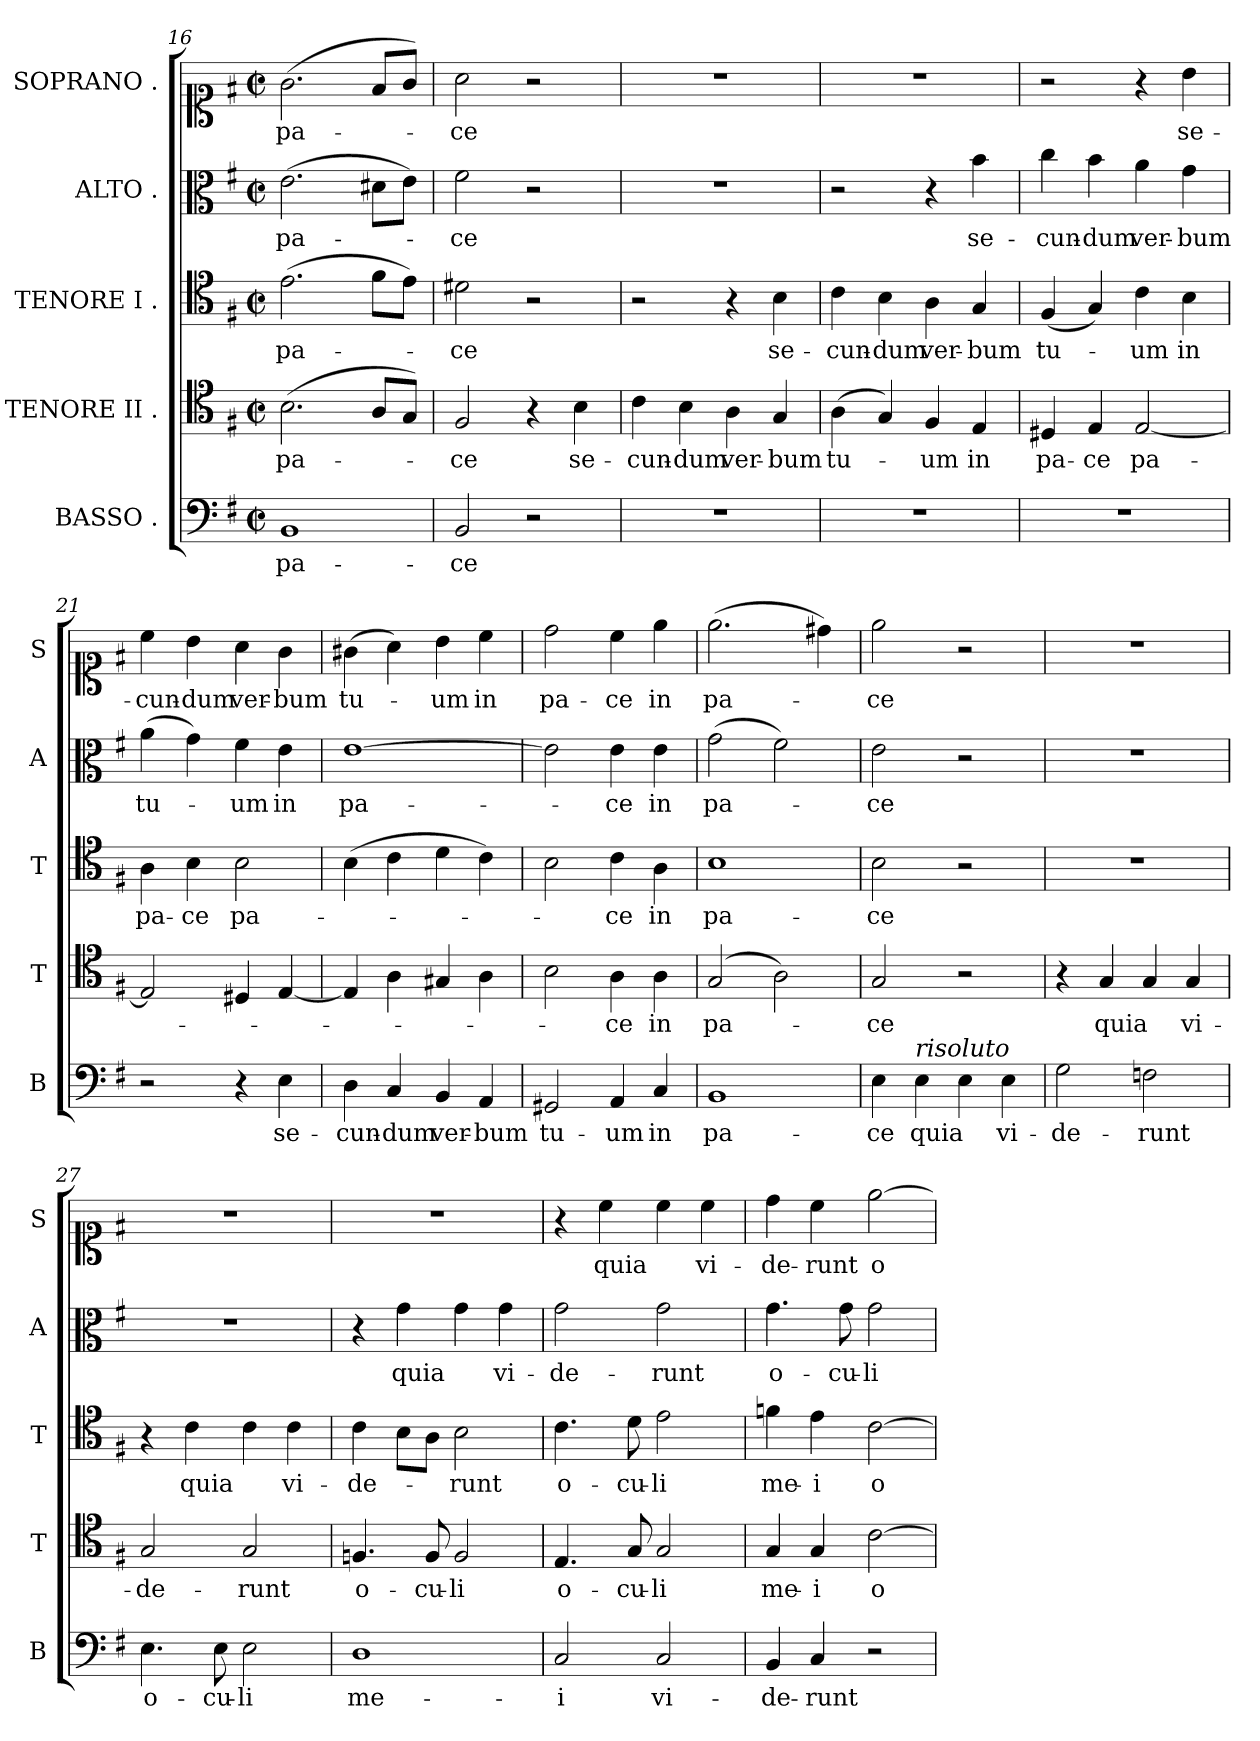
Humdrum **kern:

**kern	**text	**kern	**text	**kern	**text	**kern	**text	**kern	**text
*part5	*part5	*part4	*part4	*part3	*part3	*part2	*part2	*part1	*part1
*staff5	*staff5	*staff4	*staff4	*staff3	*staff3	*staff2	*staff2	*staff1	*staff1
*I"BASSO .	*	*I"TENORE II .	*	*I"TENORE I .	*	*I"ALTO .	*	*I"SOPRANO .	*
*I'B	*	*I'T	*	*I'T	*	*I'A	*	*I'S	*
*clefF4	*	*clefC4	*	*clefC4	*	*clefC3	*	*clefC1	*
*k[f#]	*	*k[f#]	*	*k[f#]	*	*k[f#]	*	*k[f#]	*
*e:	*	*e:	*	*e:	*	*e:	*	*e:	*
*M2/2	*	*M2/2	*	*M2/2	*	*M2/2	*	*M2/2	*
*met(c|)	*	*met(c|)	*	*met(c|)	*	*met(c|)	*	*met(c|)	*
=16	=16	=16	=16	=16	=16	=16	=16	=16	=16
1BB	pa-	(<2.B	pa-	(>2.e	pa-	(>2.e	pa-	(>2.g	pa-
.	.	8AL	.	8f#L	.	8d#XL	.	8f#L	.
.	.	8GJ)	.	8eJ)	.	8eJ)	.	8gJ)	.
=17	=17	=17	=17	=17	=17	=17	=17	=17	=17
2BB	-ce	2F#	-ce	2d#X	-ce	2f#	-ce	2a	-ce
2r	.	4r	.	2r	.	2r	.	2r	.
.	.	4B	se-	.	.	.	.	.	.
=18	=18	=18	=18	=18	=18	=18	=18	=18	=18
1r	.	4c	-cun-	2r	.	1r	.	1r	.
.	.	4B	-dum	.	.	.	.	.	.
.	.	4A	ver-	4r	.	.	.	.	.
.	.	4G	-bum	4B	se-	.	.	.	.
=19	=19	=19	=19	=19	=19	=19	=19	=19	=19
1r	.	(<4A	tu-	4c	-cun-	2r	.	1r	.
.	.	4G)	.	4B	-dum	.	.	.	.
.	.	4F#	-um	4A	ver-	4r	.	.	.
.	.	4E	in	4G	-bum	4b	se-	.	.
=20	=20	=20	=20	=20	=20	=20	=20	=20	=20
1r	.	4D#X	pa-	(<4F#	tu-	4cc	-cun-	2r	.
.	.	4E	-ce	4G)	.	4b	-dum	.	.
.	.	[2E	pa-	4c	-um	4a	ver-	4r	.
.	.	.	.	4B	in	4g	-bum	4b	se-
=21	=21	=21	=21	=21	=21	=21	=21	=21	=21
2r	.	2E]	.	4A	pa-	(>4a	tu-	4cc	-cun-
.	.	.	.	4B	-ce	4g)	.	4b	-dum
4r	.	4D#X	.	2B	pa-	4f#	-um	4a	ver-
4E	se-	[4E	.	.	.	4e	in	4g	-bum
=22	=22	=22	=22	=22	=22	=22	=22	=22	=22
4D	-cun-	4E]	.	(>4B	.	[1e	pa-	(>4g#X	tu-
4C	-dum	4A	.	4c	.	.	.	4a)	.
4BB	ver-	4G#X	.	4d	.	.	.	4b	-um
4AA	-bum	4A	.	4c)	.	.	.	4cc	in
=23	=23	=23	=23	=23	=23	=23	=23	=23	=23
2GG#X	tu-	2B	.	2B	.	2e]	.	2dd	pa-
4AA	-um	4A	-ce	4c	-ce	4e	-ce	4cc	-ce
4C	in	4A	in	4A	in	4e	in	4ee	in
=24	=24	=24	=24	=24	=24	=24	=24	=24	=24
1BB	pa-	(>2G	pa-	1B	pa-	(>2g	pa-	(>2.ee	pa-
.	.	2A)	.	.	.	2f#)	.	.	.
.	.	.	.	.	.	.	.	4dd#X)	.
=25	=25	=25	=25	=25	=25	=25	=25	=25	=25
4E	-ce	2G	-ce	2B	-ce	2e	-ce	2ee	-ce
!LO:TX:a:i:t=risoluto	!	!	!	!	!	!	!	!	!
4E	quia	.	.	.	.	.	.	.	.
4E	.	2r	.	2r	.	2r	.	2r	.
4E	vi-	.	.	.	.	.	.	.	.
=26	=26	=26	=26	=26	=26	=26	=26	=26	=26
2G	-de-	4r	.	1r	.	1r	.	1r	.
.	.	4G	quia	.	.	.	.	.	.
2Fn	-runt	4G	.	.	.	.	.	.	.
.	.	4G	vi-	.	.	.	.	.	.
=27	=27	=27	=27	=27	=27	=27	=27	=27	=27
4.E	o-	2G	-de-	4r	.	1r	.	1r	.
.	.	.	.	4c	quia	.	.	.	.
8E	-cu-	.	.	.	.	.	.	.	.
2E	-li	2G	-runt	4c	.	.	.	.	.
.	.	.	.	4c	vi-	.	.	.	.
=28	=28	=28	=28	=28	=28	=28	=28	=28	=28
1D	me-	4.Fn	o-	4c	-de-	4r	.	1r	.
.	.	.	.	8BL	.	4g	quia	.	.
.	.	8F	-cu-	8AJ	.	.	.	.	.
.	.	2F	-li	2B	-runt	4g	.	.	.
.	.	.	.	.	.	4g	vi-	.	.
=29	=29	=29	=29	=29	=29	=29	=29	=29	=29
2C	-i	4.E	o-	4.c	o-	2g	-de-	4r	.
.	.	.	.	.	.	.	.	4cc	quia
.	.	8G	-cu-	8d	-cu-	.	.	.	.
2C	vi-	2G	-li	2e	-li	2g	-runt	4cc	.
.	.	.	.	.	.	.	.	4cc	vi-
=30	=30	=30	=30	=30	=30	=30	=30	=30	=30
4BB	-de-	4G	me-	4fn	me-	4.g	o-	4dd	-de-
4C	-runt	4G	-i	4e	-i	.	.	4cc	-runt
.	.	.	.	.	.	8g	-cu-	.	.
2r	.	[2c	o-	[2c	o-	2g	-li	[2ee	o-
=	=	=	=	=	=	=	=	=	=
*-	*-	*-	*-	*-	*-	*-	*-	*-	*-
